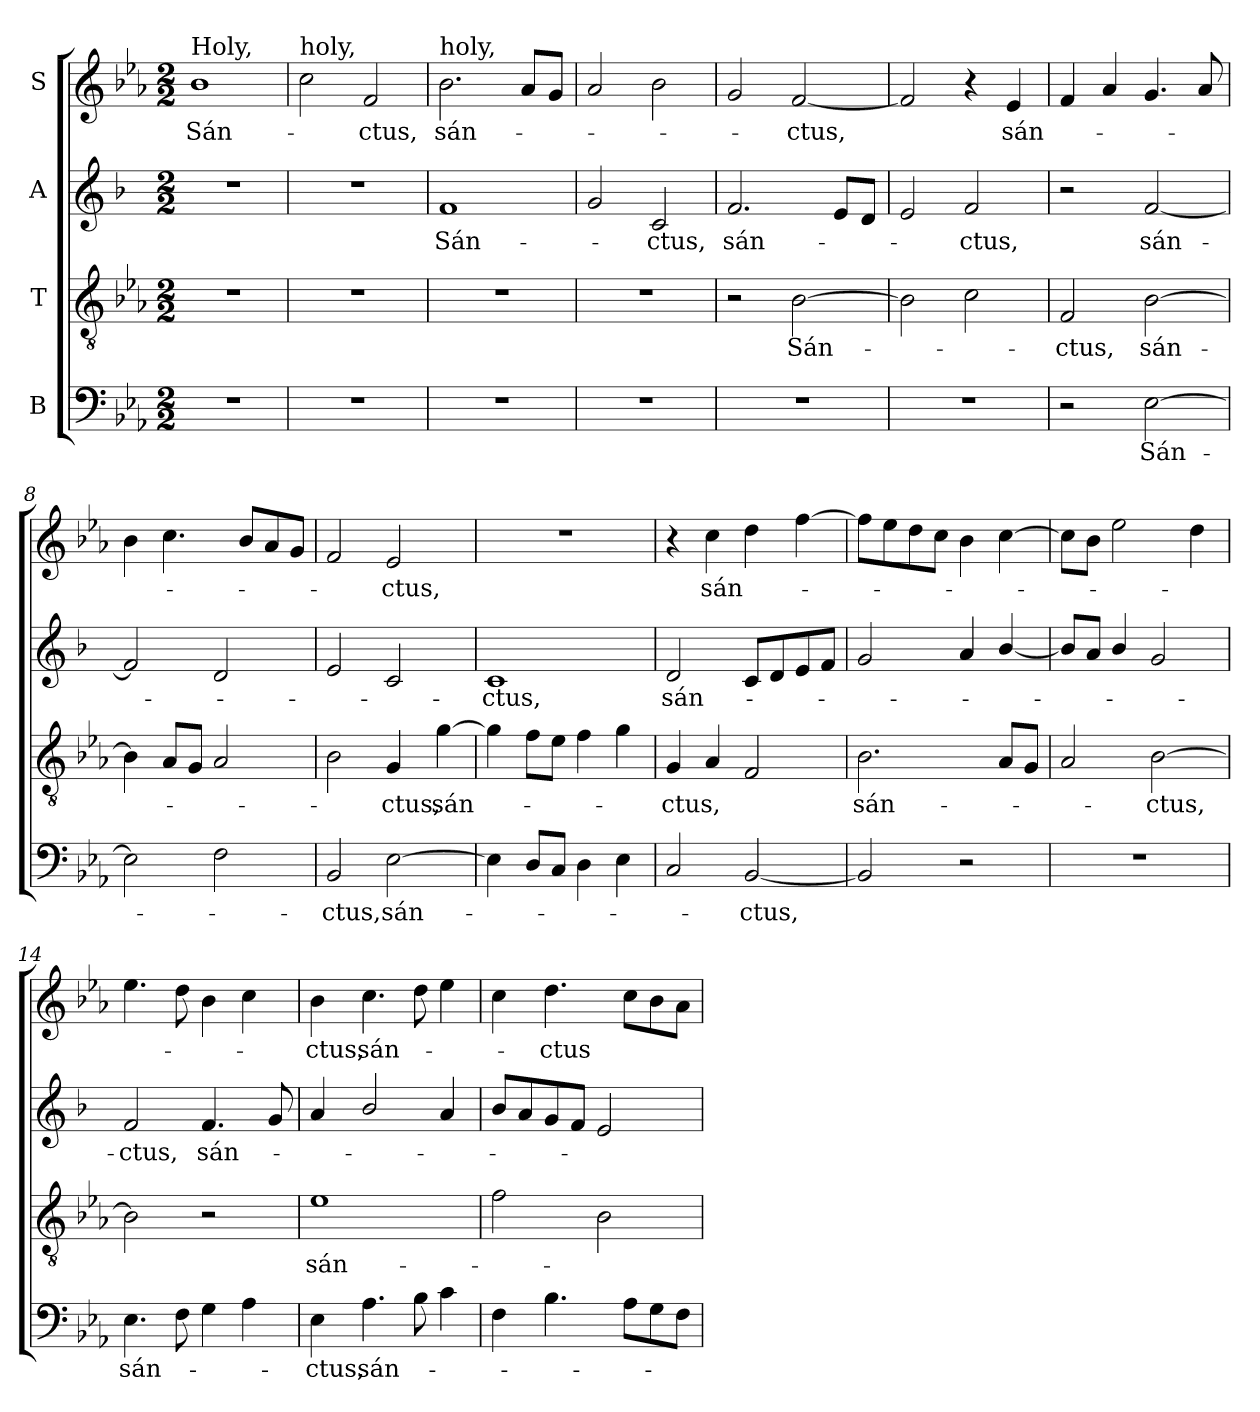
**kern	**text	**kern	**text	**kern	**text	**kern	**text
*part4	*part4	*part3	*part3	*part2	*part2	*part1	*part1
*staff4	*staff4	*staff3	*staff3	*staff2	*staff2	*staff1	*staff1
*I"B	*	*I"T	*	*I"A	*	*I"S	*
*clefF4	*	*clefGv2	*	*clefG2	*	*clefG2	*
*	*	*	*	*ITrd1c2	*	*	*
*k[b-e-a-]	*	*k[b-e-a-]	*	*k[b-e-a-]	*	*k[b-e-a-]	*
*E-:	*	*E-:	*	*E-:	*	*E-:	*
*M2/2	*	*M2/2	*	*M2/2	*	*M2/2	*
=1	=1	=1	=1	=1	=1	=1	=1
!	!	!	!	!	!	!LO:TX:a:t=Holy,	!
!	!	!	!	!	!	!	!LO:LY:b
1r	.	1r	.	1r	.	1b-	Sán-
=2	=2	=2	=2	=2	=2	=2	=2
!	!	!	!	!	!	!LO:TX:a:t=holy,	!
1r	.	1r	.	1r	.	2cc\	.
!	!	!	!	!	!	!	!LO:LY:b
.	.	.	.	.	.	2f/	-ctus,
=3	=3	=3	=3	=3	=3	=3	=3
!	!	!	!	!	!	!LO:TX:a:t=holy,	!
!	!	!	!	!	!LO:LY:b	!	!LO:LY:b
1r	.	1r	.	1e-	Sán-	2.b-\	sán-
.	.	.	.	.	.	8a-/L	.
.	.	.	.	.	.	8g/J	.
=4	=4	=4	=4	=4	=4	=4	=4
1r	.	1r	.	2f/	.	2a-/	.
!	!	!	!	!	!LO:LY:b	!	!
.	.	.	.	2B-/	-ctus,	2b-\	.
=5	=5	=5	=5	=5	=5	=5	=5
!	!	!	!	!	!LO:LY:b	!	!
1r	.	2r	.	2.e-/	sán-	2g/	.
!	!	!	!LO:LY:b	!	!	!	!LO:LY:b
.	.	[2B-\	Sán-	.	.	[2f/	-ctus,
.	.	.	.	8d/L	.	.	.
.	.	.	.	8c/J	.	.	.
=6	=6	=6	=6	=6	=6	=6	=6
1r	.	2B-\]	.	2d/	.	2f/]	.
!	!	!	!	!	!LO:LY:b	!	!
.	.	2c\	.	2e-/	-ctus,	4r	.
!	!	!	!	!	!	!	!LO:LY:b
.	.	.	.	.	.	4e-/	sán-
!!LO:LB:g=z
=7	=7	=7	=7	=7	=7	=7	=7
!	!	!	!LO:LY:b	!	!	!	!
2r	.	2F/	-ctus,	2r	.	4f/	.
.	.	.	.	.	.	4a-/	.
!	!LO:LY:b	!	!LO:LY:b	!	!LO:LY:b	!	!
[2E-\	Sán-	[2B-\	sán-	[2e-/	sán-	4.g/	.
.	.	.	.	.	.	8a-/	.
=8	=8	=8	=8	=8	=8	=8	=8
2E-\]	.	4B-\]	.	2e-/]	.	4b-\	.
.	.	8A-/L	.	.	.	4.cc\	.
.	.	8G/J	.	.	.	.	.
2F\	.	2A-/	.	2c/	.	.	.
.	.	.	.	.	.	8b-/L	.
.	.	.	.	.	.	8a-/	.
.	.	.	.	.	.	8g/J	.
=9	=9	=9	=9	=9	=9	=9	=9
!	!LO:LY:b	!	!	!	!	!	!
2BB-/	-ctus,	2B-\	.	2d/	.	2f/	.
!	!LO:LY:b	!	!LO:LY:b	!	!	!	!LO:LY:b
[2E-\	sán-	4G/	-ctus,	2B-/	.	2e-/	-ctus,
!	!	!	!LO:LY:b	!	!	!	!
.	.	[4g\	sán-	.	.	.	.
=10	=10	=10	=10	=10	=10	=10	=10
!	!	!	!	!	!LO:LY:b	!	!
4E-\]	.	4g\]	.	1B-	-ctus,	1r	.
8D/L	.	8f\L	.	.	.	.	.
8C/J	.	8e-\J	.	.	.	.	.
4D\	.	4f\	.	.	.	.	.
4E-\	.	4g\	.	.	.	.	.
=11	=11	=11	=11	=11	=11	=11	=11
!	!	!	!LO:LY:b	!	!LO:LY:b	!	!
2C/	.	4G/	-ctus,	2c/	sán-	4r	.
!	!	!	!	!	!	!	!LO:LY:b
.	.	4A-/	.	.	.	4cc\	sán-
!	!LO:LY:b	!	!	!	!	!	!
[2BB-/	-ctus,	2F/	.	8B-/L	.	4dd\	.
.	.	.	.	8c/	.	.	.
.	.	.	.	8d/	.	[4ff\	.
.	.	.	.	8e-/J	.	.	.
!!LO:PB:g=z
=12	=12	=12	=12	=12	=12	=12	=12
!	!	!	!LO:LY:b	!	!	!	!
2BB-/]	.	2.B-\	sán-	2f/	.	8ff\L]	.
.	.	.	.	.	.	8ee-\	.
.	.	.	.	.	.	8dd\	.
.	.	.	.	.	.	8cc\J	.
2r	.	.	.	4g/	.	4b-\	.
.	.	8A-/L	.	[4a-/	.	[4cc\	.
.	.	8G/J	.	.	.	.	.
=13	=13	=13	=13	=13	=13	=13	=13
1r	.	2A-/	.	8a-/L]	.	8cc\L]	.
.	.	.	.	8g/J	.	8b-\J	.
.	.	.	.	4a-/	.	2ee-\	.
!	!	!	!LO:LY:b	!	!	!	!
.	.	[2B-\	-ctus,	2f/	.	.	.
.	.	.	.	.	.	4dd\	.
=14	=14	=14	=14	=14	=14	=14	=14
!	!LO:LY:b	!	!	!	!LO:LY:b	!	!
4.E-\	sán-	2B-\]	.	2e-/	-ctus,	4.ee-\	.
8F\	.	.	.	.	.	8dd\	.
!	!	!	!	!	!LO:LY:b	!	!
4G\	.	2r	.	4.e-/	sán-	4b-\	.
4A-\	.	.	.	.	.	4cc\	.
.	.	.	.	8f/	.	.	.
=15	=15	=15	=15	=15	=15	=15	=15
!	!LO:LY:b	!	!LO:LY:b	!	!	!	!LO:LY:b
4E-\	-ctus,	1e-	sán-	4g/	.	4b-\	-ctus,
!	!LO:LY:b	!	!	!	!	!	!LO:LY:b
4.A-\	sán-	.	.	2a-/	.	4.cc\	sán-
8B-\	.	.	.	.	.	8dd\	.
4c\	.	.	.	4g/	.	4ee-\	.
=16	=16	=16	=16	=16	=16	=16	=16
4F\	.	2f\	.	8a-/L	.	4cc\	.
.	.	.	.	8g/	.	.	.
!	!	!	!	!	!	!	!LO:LY:b
4.B-\	.	.	.	8f/	.	4.dd\	-ctus
.	.	.	.	8e-/J	.	.	.
.	.	2B-\	.	2d/	.	.	.
8A-\L	.	.	.	.	.	8cc\L	.
8G\	.	.	.	.	.	8b-\	.
8F\J	.	.	.	.	.	8a-\J	.
=	=	=	=	=	=	=	=
*-	*-	*-	*-	*-	*-	*-	*-
